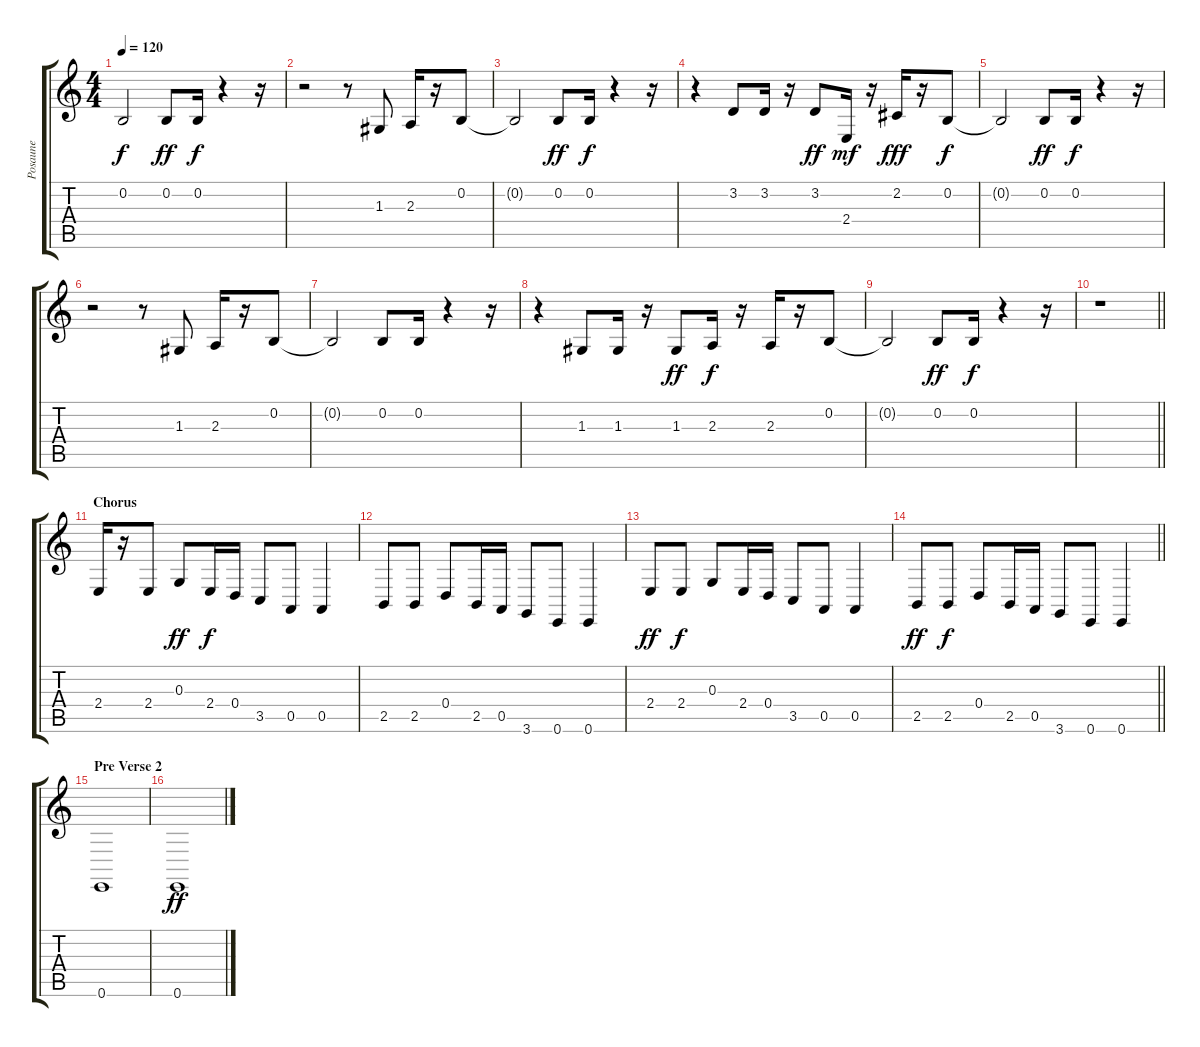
\track ("Posaune" "Posaune") {instrument trombone}
\staff {score tabs}
\tuning (E4 B3 G3 D3 A2 E2) {hide}
\ts (4 4)
\tempo 120
\clef g2
\ks c
0.2{t}.2{dy f} 0.2.8{dy ff} 0.2.16{dy f} r.4 r.16 |
r.2 r.8 1.3.8 2.3.16 r.16 0.2.8 |
0.2{t}.2 0.2.8{dy ff} 0.2.16{dy f} r.4 r.16 |
r.4 3.2.8 3.2.16 r.16 3.2.8{dy ff} 2.4.16{dy mf} r.16 2.2.16{dy fff} r.16 0.2.8{dy f} |
0.2{t}.2 0.2.8{dy ff} 0.2.16{dy f} r.4 r.16 |
r.2 r.8 1.3.8 2.3.16 r.16 0.2.8 |
0.2{t}.2 0.2.8 0.2.16 r.4 r.16 |
r.4 1.3.8 1.3.16 r.16 1.3.8{dy ff} 2.3.16{dy f} r.16 2.3.16 r.16 0.2.8 |
0.2{t}.2 0.2.8{dy ff} 0.2.16{dy f} r.4 r.16 |
\barLineRight lightlight
r.1 |
\section ("" "Chorus")
2.4.16 r.16 2.4.8 0.3.8{dy ff} 2.4.16{dy f} 0.4.16 3.5.8 0.5.8 0.5.4 |
2.5.8 2.5.8 0.4.8 2.5.16 0.5.16 3.6.8 0.6.8 0.6.4 |
2.4.8{dy ff} 2.4.8{dy f} 0.3.8 2.4.16 0.4.16 3.5.8 0.5.8 0.5.4 |
\barLineRight lightlight
2.5.8{dy ff} 2.5.8{dy f} 0.4.8 2.5.16 0.5.16 3.6.8 0.6.8 0.6.4 |
\section ("" "Pre Verse 2")
0.6.1 |
0.6.1{dy ff}
